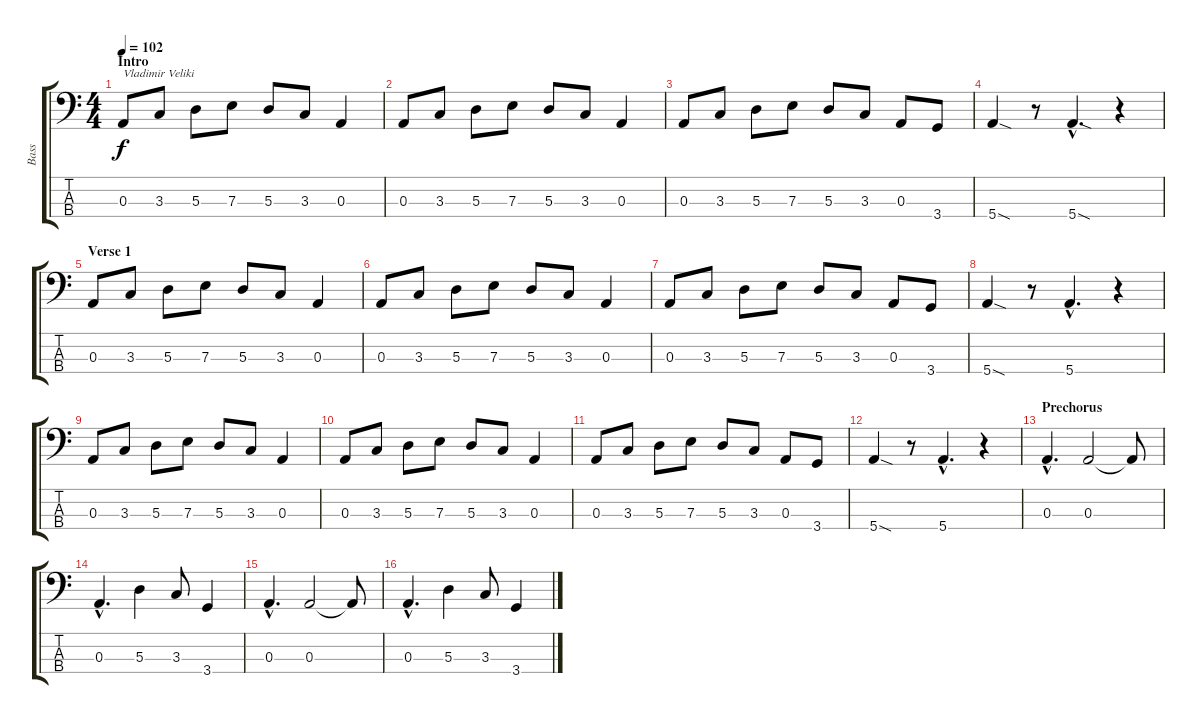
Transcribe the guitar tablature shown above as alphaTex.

\track ("Bass" "Bass") {instrument electricbassfinger}
\staff {score tabs}
\tuning (G2 D2 A1 E1) {hide}
\ts (4 4)
\section ("" "Intro")
\tempo 102
\clef f4
\ks c
0.3.8{txt "Vladimir Veliki" dy f instrument electricbassfinger} 3.3.8 5.3.8 7.3.8 5.3.8 3.3.8 0.3.4 |
0.3.8 3.3.8 5.3.8 7.3.8 5.3.8 3.3.8 0.3.4 |
0.3.8 3.3.8 5.3.8 7.3.8 5.3.8 3.3.8 0.3.8 3.4.8 |
5.4{sod}.4 r.8 5.4{sod hac}.4{d} r.4 |
\section ("" "Verse 1")
0.3.8 3.3.8 5.3.8 7.3.8 5.3.8 3.3.8 0.3.4 |
0.3.8 3.3.8 5.3.8 7.3.8 5.3.8 3.3.8 0.3.4 |
0.3.8 3.3.8 5.3.8 7.3.8 5.3.8 3.3.8 0.3.8 3.4.8 |
5.4{sod}.4 r.8 5.4{hac}.4{d} r.4 |
0.3.8 3.3.8 5.3.8 7.3.8 5.3.8 3.3.8 0.3.4 |
0.3.8 3.3.8 5.3.8 7.3.8 5.3.8 3.3.8 0.3.4 |
0.3.8 3.3.8 5.3.8 7.3.8 5.3.8 3.3.8 0.3.8 3.4.8 |
5.4{sod}.4 r.8 5.4{hac}.4{d} r.4 |
\section ("" "Prechorus")
0.3{hac}.4{d} 0.3.2 0.3{t}.8 |
0.3{hac}.4{d} 5.3.4 3.3.8 3.4.4 |
0.3{hac}.4{d} 0.3.2 0.3{t}.8 |
0.3{hac}.4{d} 5.3.4 3.3.8 3.4.4
